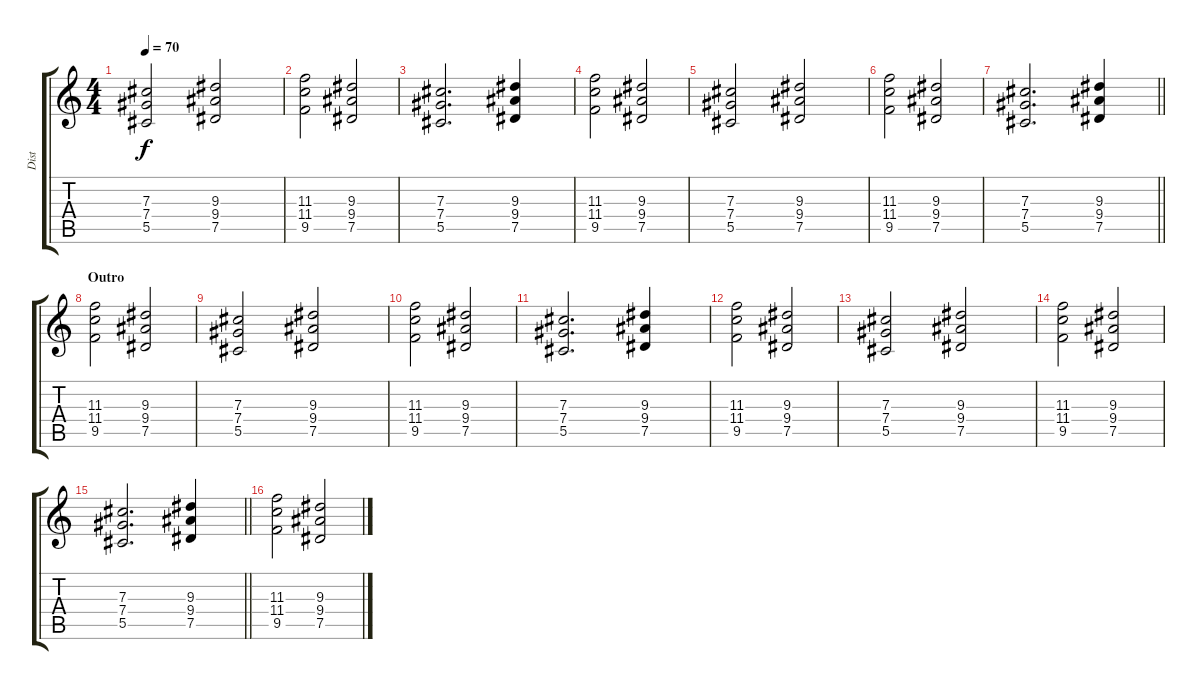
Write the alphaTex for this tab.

\track ("Dist" "Dist") {instrument distortionguitar}
\staff {score tabs}
\tuning (Eb4 Bb3 Gb3 Db3 Ab2 Eb2) {hide}
\ts (4 4)
\tempo 70
\clef g2
\ks c
(7.3 7.4 5.5).2{dy f} (9.3 9.4 7.5).2 |
(11.3 11.4 9.5).2 (9.3 9.4 7.5).2 |
(7.3 7.4 5.5).2{d} (9.3 9.4 7.5).4 |
(11.3 11.4 9.5).2 (9.3 9.4 7.5).2 |
(7.3 7.4 5.5).2 (9.3 9.4 7.5).2 |
(11.3 11.4 9.5).2 (9.3 9.4 7.5).2 |
\barLineRight lightlight
(7.3 7.4 5.5).2{d} (9.3 9.4 7.5).4 |
\section ("" "Outro")
(11.3 11.4 9.5).2 (9.3 9.4 7.5).2 |
(7.3 7.4 5.5).2 (9.3 9.4 7.5).2 |
(11.3 11.4 9.5).2 (9.3 9.4 7.5).2 |
(7.3 7.4 5.5).2{d} (9.3 9.4 7.5).4 |
(11.3 11.4 9.5).2 (9.3 9.4 7.5).2 |
(7.3 7.4 5.5).2 (9.3 9.4 7.5).2 |
(11.3 11.4 9.5).2 (9.3 9.4 7.5).2 |
\barLineRight lightlight
(7.3 7.4 5.5).2{d} (9.3 9.4 7.5).4 |
(11.3 11.4 9.5).2 (9.3 9.4 7.5).2
